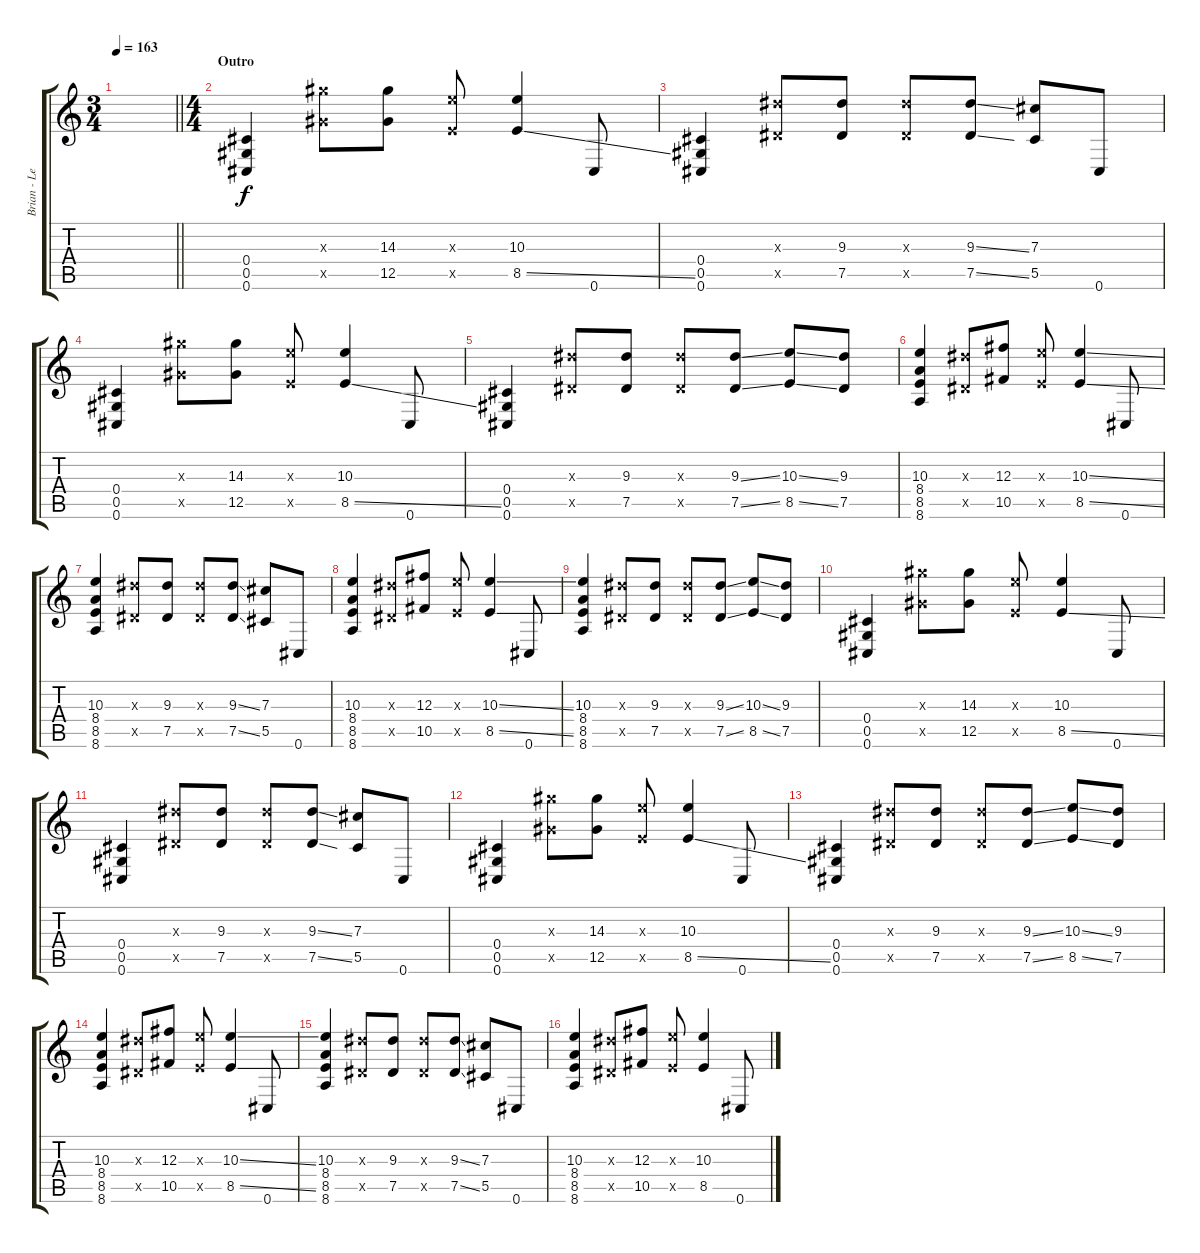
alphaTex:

\track ("Brian - Lead Guitar Overdub" "Brian - Le") {instrument overdrivenguitar}
\staff {score tabs}
\tuning (Eb4 Bb3 Gb3 Db3 Ab2 Db2) {hide}
\ts (3 4)
\tempo 163
\clef g2
\barLineRight lightlight
\ks c
|
\ts (4 4)
\section ("" "Outro")
(0.4 0.5 0.6).4 (14.3{x} 12.5{x}).8 (14.3 12.5).8 (10.3{x} 8.5{x}).8 (10.3 8.5{ss}).4 0.6.8 |
(0.4 0.5 0.6).4 (9.3{x} 7.5{x}).8 (9.3 7.5).8 (9.3{x} 7.5{x}).8 (9.3{ss} 7.5{ss}).8 (7.3 5.5).8 0.6.8 |
(0.4 0.5 0.6).4 (14.3{x} 12.5{x}).8 (14.3 12.5).8 (10.3{x} 8.5{x}).8 (10.3 8.5{ss}).4 0.6.8 |
(0.4 0.5 0.6).4 (9.3{x} 7.5{x}).8 (9.3 7.5).8 (9.3{x} 7.5{x}).8 (9.3{ss} 7.5{ss}).8 (10.3{ss} 8.5{ss}).8 (9.3 7.5).8 |
(10.3 8.4 8.5 8.6).4 (9.3{x} 7.5{x}).8 (12.3 10.5).8 (10.3{x} 8.5{x}).8 (10.3{ss} 8.5{ss}).4 0.6.8 |
(10.3 8.4 8.5 8.6).4 (9.3{x} 7.5{x}).8 (9.3 7.5).8 (9.3{x} 7.5{x}).8 (9.3{ss} 7.5{ss}).8 (7.3 5.5).8 0.6.8 |
(10.3 8.4 8.5 8.6).4 (9.3{x} 7.5{x}).8 (12.3 10.5).8 (10.3{x} 8.5{x}).8 (10.3{ss} 8.5{ss}).4 0.6.8 |
(10.3 8.4 8.5 8.6).4 (9.3{x} 7.5{x}).8 (9.3 7.5).8 (9.3{x} 7.5{x}).8 (9.3{ss} 7.5{ss}).8 (10.3{ss} 8.5{ss}).8 (9.3 7.5).8 |
(0.4 0.5 0.6).4 (14.3{x} 12.5{x}).8 (14.3 12.5).8 (10.3{x} 8.5{x}).8 (10.3 8.5{ss}).4 0.6.8 |
(0.4 0.5 0.6).4 (9.3{x} 7.5{x}).8 (9.3 7.5).8 (9.3{x} 7.5{x}).8 (9.3{ss} 7.5{ss}).8 (7.3 5.5).8 0.6.8 |
(0.4 0.5 0.6).4 (14.3{x} 12.5{x}).8 (14.3 12.5).8 (10.3{x} 8.5{x}).8 (10.3 8.5{ss}).4 0.6.8 |
(0.4 0.5 0.6).4 (9.3{x} 7.5{x}).8 (9.3 7.5).8 (9.3{x} 7.5{x}).8 (9.3{ss} 7.5{ss}).8 (10.3{ss} 8.5{ss}).8 (9.3 7.5).8 |
(10.3 8.4 8.5 8.6).4 (9.3{x} 7.5{x}).8 (12.3 10.5).8 (10.3{x} 8.5{x}).8 (10.3{ss} 8.5{ss}).4 0.6.8 |
(10.3 8.4 8.5 8.6).4 (9.3{x} 7.5{x}).8 (9.3 7.5).8 (9.3{x} 7.5{x}).8 (9.3{ss} 7.5{ss}).8 (7.3 5.5).8 0.6.8 |
(10.3 8.4 8.5 8.6).4 (9.3{x} 7.5{x}).8 (12.3 10.5).8 (10.3{x} 8.5{x}).8 (10.3{ss} 8.5{ss}).4 0.6.8
